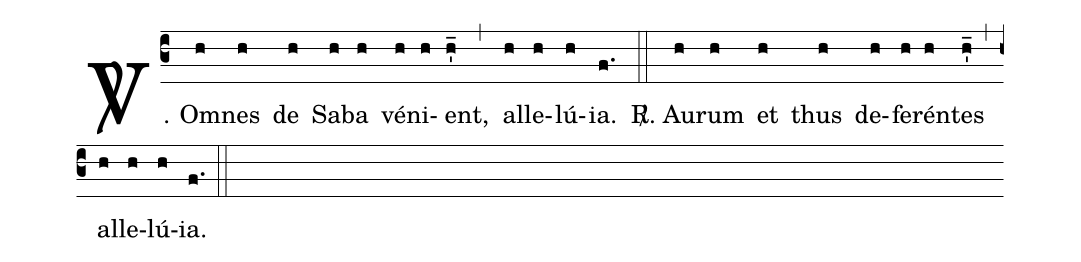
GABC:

%%
(c3)
<sp>V/</sp>. {Om}(h)nes(h) de(h) Sa(h)ba(h) vé(h)ni(h)ent,(h'_) (,)
al(h)le(h)lú(h)ia.(f.) (::)

<sp>R/</sp>. Au(h)rum(h) et(h) thus(h) de(h)fe(h)rén(h)tes(h'_) (,)
al(h)le(h)lú(h)ia.(f.) (::)
